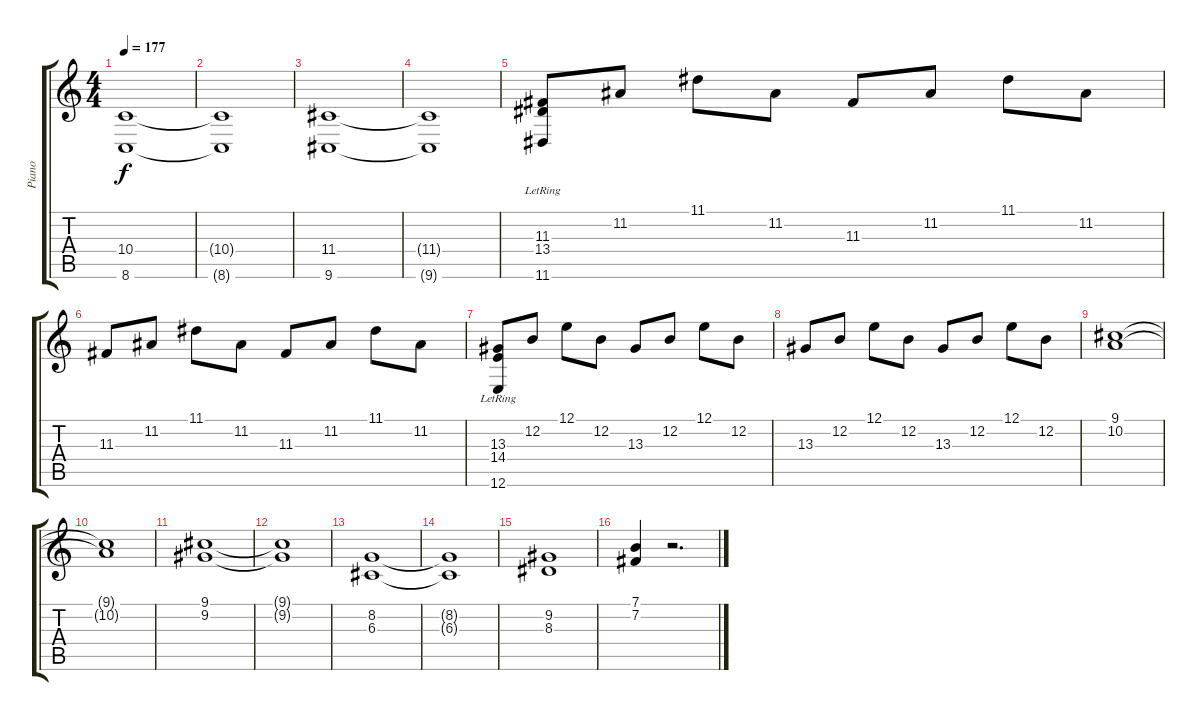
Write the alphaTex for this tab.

\track ("Piano" "Piano") {instrument brightacousticpiano}
\staff {score tabs}
\tuning (E4 B3 G3 D3 A2 E2) {hide}
\ts (4 4)
\tempo 177
\clef g2
\ks c
(10.4 8.6).1{dy f} |
(10.4{t} 8.6{t}).1 |
(11.4 9.6).1 |
(11.4{t} 9.6{t}).1 |
(11.3 13.4{lr} 11.6{lr}).8 11.2.8 11.1.8 11.2.8 11.3.8 11.2.8 11.1.8 11.2.8 |
11.3.8 11.2.8 11.1.8 11.2.8 11.3.8 11.2.8 11.1.8 11.2.8 |
(13.3 14.4{lr} 12.6{lr}).8 12.2.8 12.1.8 12.2.8 13.3.8 12.2.8 12.1.8 12.2.8 |
13.3.8 12.2.8 12.1.8 12.2.8 13.3.8 12.2.8 12.1.8 12.2.8 |
(9.1 10.2).1 |
(9.1{t} 10.2{t}).1 |
(9.1 9.2).1 |
(9.1{t} 9.2{t}).1 |
(8.2 6.3).1 |
(8.2{t} 6.3{t}).1 |
(9.2 8.3).1 |
(7.1 7.2).4 r.2{d}
